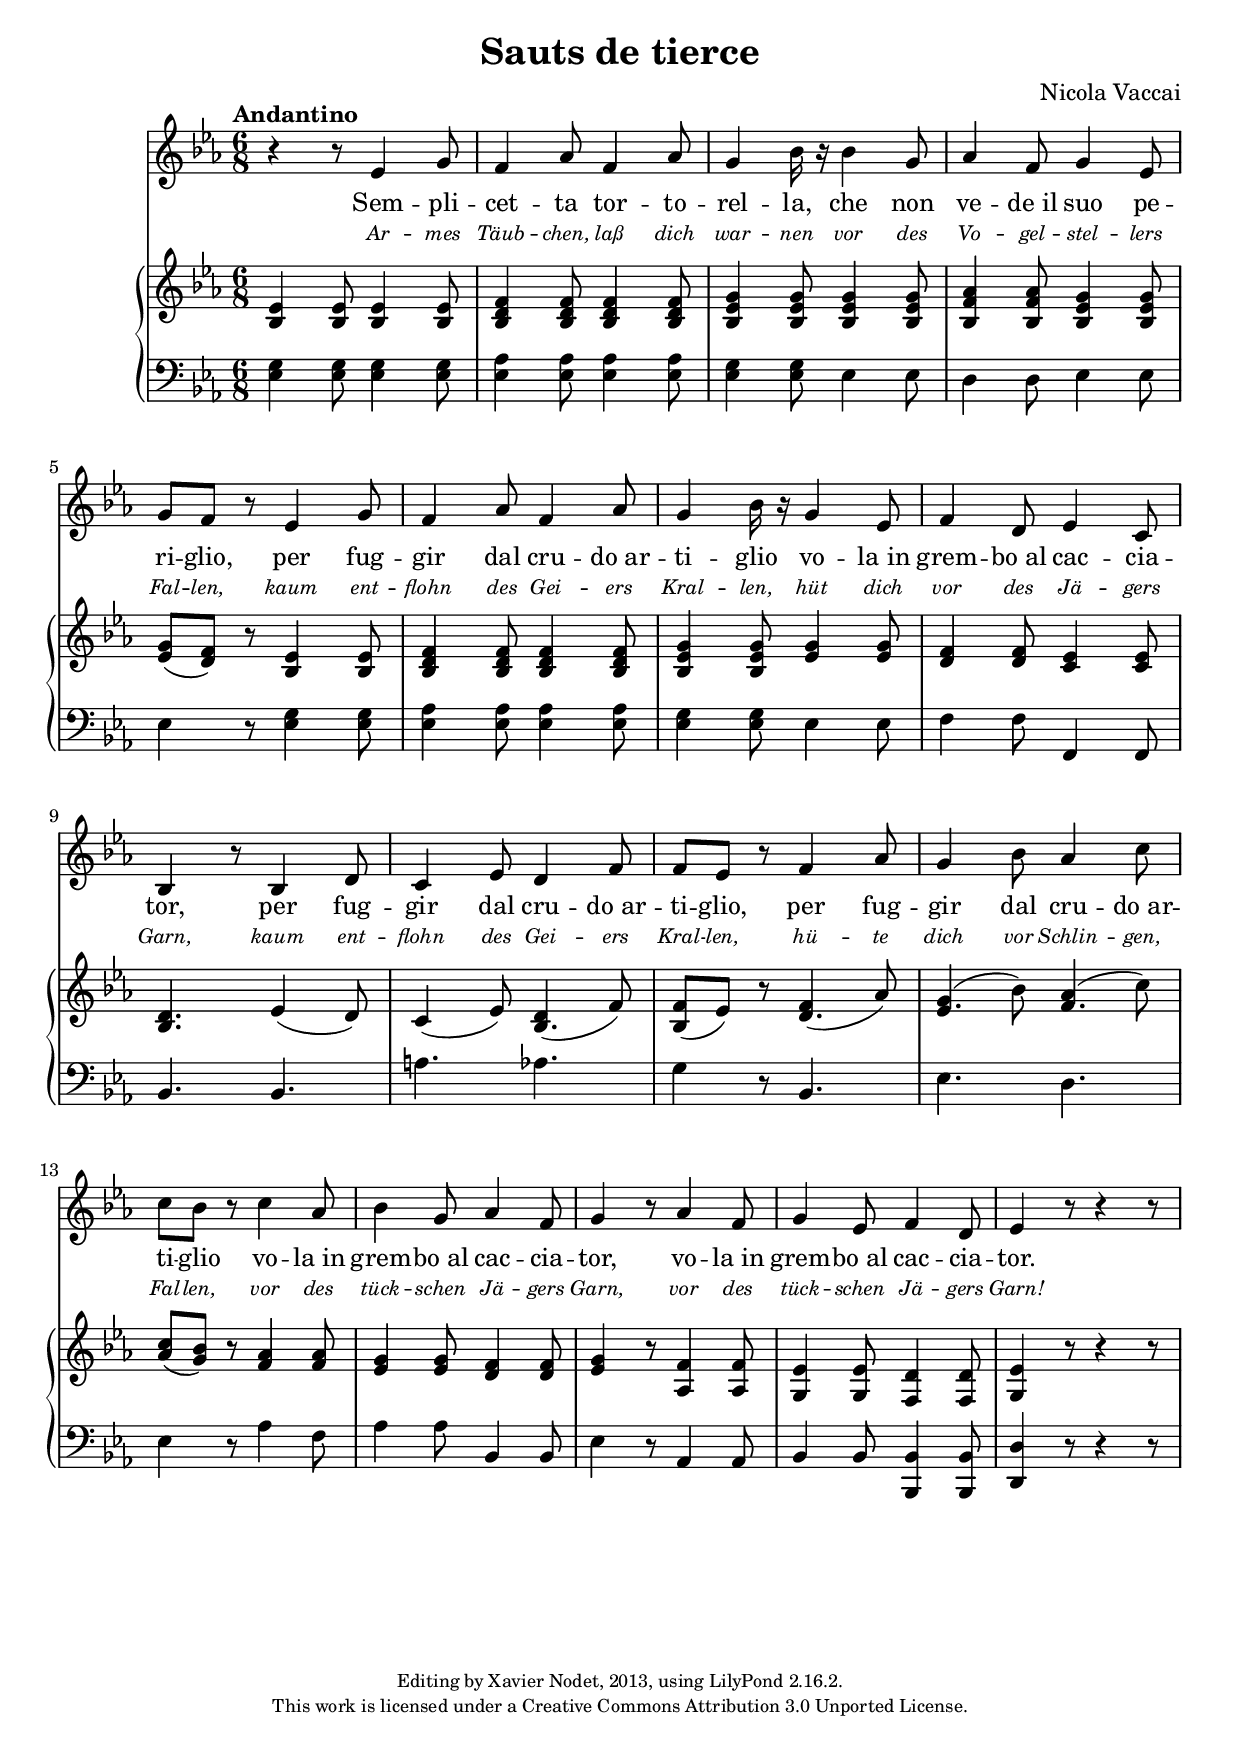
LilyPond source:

%
% Nicola Vaccai: Sauts de tierces
% Editing Copyright (c) Xavier Nodet, 2013
% This work is licensed under a Creative Commons Attribution 3.0 Unported License
%

\version "2.16.2"

\paper {
  %#(set-paper-size "a5" 'landscape)
  #(set-paper-size "a4")
}

\header {
  title = "Sauts de tierce"
  composer = "Nicola Vaccai"
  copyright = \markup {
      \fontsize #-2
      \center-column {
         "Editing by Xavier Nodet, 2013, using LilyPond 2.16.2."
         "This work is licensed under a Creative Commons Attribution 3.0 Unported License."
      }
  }
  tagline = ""
}

melody = \relative c {
  \clef treble
  \key c \minor
  \time 6/8
  \tempo "Andantino"

  \compressFullBarRests
  r4 r8 es'4 g8 |
  f4 as8 f4 as8 |
  g4 bes16 r16 bes4 g8 |
  as4 f8 g4 ees8 |
  
  g8 f8 r8 ees4 g8 |
  f4 aes8 f4 aes8 |
  g4 bes16 r16 g4 ees8 |
  f4 d8 ees4 c8 |
  
  bes4 r8 bes4 d8 |
  c4 ees8 d4 f8 |
  f8 ees8 r8 f4 aes8 |
  g4 bes8 aes4 c8 |

  c8 bes8 r8 c4 aes8 |
  bes4 g8 aes4 f8 |
  g4 r8 aes4 f8 |
  g4 ees8 f4 d8 |
  ees4 r8 r4 r8 |  

}

text_italien = \lyricmode {
  Sem -- pli -- | cet -- ta  tor -- to -- | rel -- la, che non |
  ve -- de_il suo pe -- | ri -- glio, per fug -- | gir dal cru -- do_ar -- | ti -- glio vo -- la_in | grem -- bo_al cac -- cia -- |
  tor, per fug -- | gir dal cru -- do_ar -- | ti -- glio, per fug -- | gir dal cru -- do_ar -- | ti -- glio vo -- la_in |
  grem -- bo_al cac -- cia -- | tor, vo -- la_in | grem -- bo_al cac -- cia -- | tor. 
}

text_allemand = \lyricmode {
  \override Lyrics . LyricText #'font-shape = #'italic 
  \override Lyrics . LyricText #'font-size = #-1 
  Ar -- mes | Täub -- chen, laß dich | war -- nen vor des | Vo -- gel -- stel -- lers |
  Fal -- len, kaum ent -- | flohn des Gei -- ers | Kral -- len, hüt dich | vor des Jä -- gers |
  Garn, kaum ent -- | flohn des Gei -- ers | Kral -- len, hü -- te | dich vor Schlin -- gen, |
  Fal -- len, vor des | tück -- schen Jä -- gers | Garn, vor des | tück -- schen Jä -- gers | Garn!
}


%
% the piano part
%


upper = \relative c {
  \clef treble
  \key c \minor
  \time 6/8

                            % Sempli
  <es' bes>4   <es bes>8    <es bes>4    <es bes>8  |
  <f d bes>4   <f d bes>8   <f d bes>4   <f d bes>8 |
  <g es bes>4  <g es bes>8  <g es bes>4  <g es bes>8 |
  <aes f bes,>4   <aes f bes,>8   <g es bes>4   <g es bes>8 |
  <g es>8( <f d>8) r8
  
  % per fugir
  <es bes>4   <es bes>8 |
  <f d bes>4   <f d bes>8   <f d bes>4   <f d bes>8 |
  <g es bes>4  <g es bes>8  <g es>4  <g es>8 |
  <f d>4 <f d>8 <es c>4 <es c>8 |
  <d bes>4.
  
  % per fugir
  es4( d8) |
  c4(  es8) <<{d4( f8)} bes,4.>> |
  <<{f'8( es8)} bes4>> r8 
  
  % per fugir
  <<{f'4( aes8)} d,4.>> |
  <<{g4( bes8)} es,4.>>  <<{aes4( c8)} f,4.>> |
  <c' aes>8( <bes g>8) r8
  
  % vola
  <aes f>4 <aes f>8 |
  <g es>4 <g es>8 <f d>4 <f d>8 |
  <g es>4 r8
  
  % vola
  <f aes,>4 <f aes,>8 |
  <es g,>4 <es g,>8 <d f,>4 <d f,>8 |
  <es g,>4 r8 r4 r8
}

lower = \relative c {
  \clef bass
  \key c \minor
  \time 6/8

                      % Sempli
  <es g>4   <es g>8   <es g>4   <es g>8    |
  <es aes>4 <es aes>8 <es aes>4 <es aes>8  |
  <es g>4   <es g>8   es4       es8        |
  d4        d8        es4       es8        |
  es4 r8
  
  % per fugir
  <es g>4   <es g>8 |
  <es aes>4 <es aes>8 <es aes>4 <es aes>8  |
  <es g>4   <es g>8   es4       es8        |
  f4 f8 f,4 f8 |
  bes4.
  
  % per fugir
  bes4. |
  a'4. aes4. |
  g4 r8
  
  % per fugir
  bes,4. |
  es4. d4. |
  es4 r8
  
  % vola
  aes4 f8 |
  aes4 aes8 bes,4 bes8 |
  es4 r8
  
  % vola
  aes,4 aes8 |
  bes4 bes8 <bes bes,>4 <bes bes,>8 |
  <d d,>4 r8 r4 r8
}


\score{
  <<
    \new Voice = "one" {
      \melody
    }
    \new Lyrics \lyricsto "one" \text_italien
    \new Lyrics \lyricsto "one" \text_allemand
    \new PianoStaff <<
      \new Staff = "upper" \upper
      \new Staff = "lower" \lower
    >>
  >>
  \layout { }
  \midi { }
}
